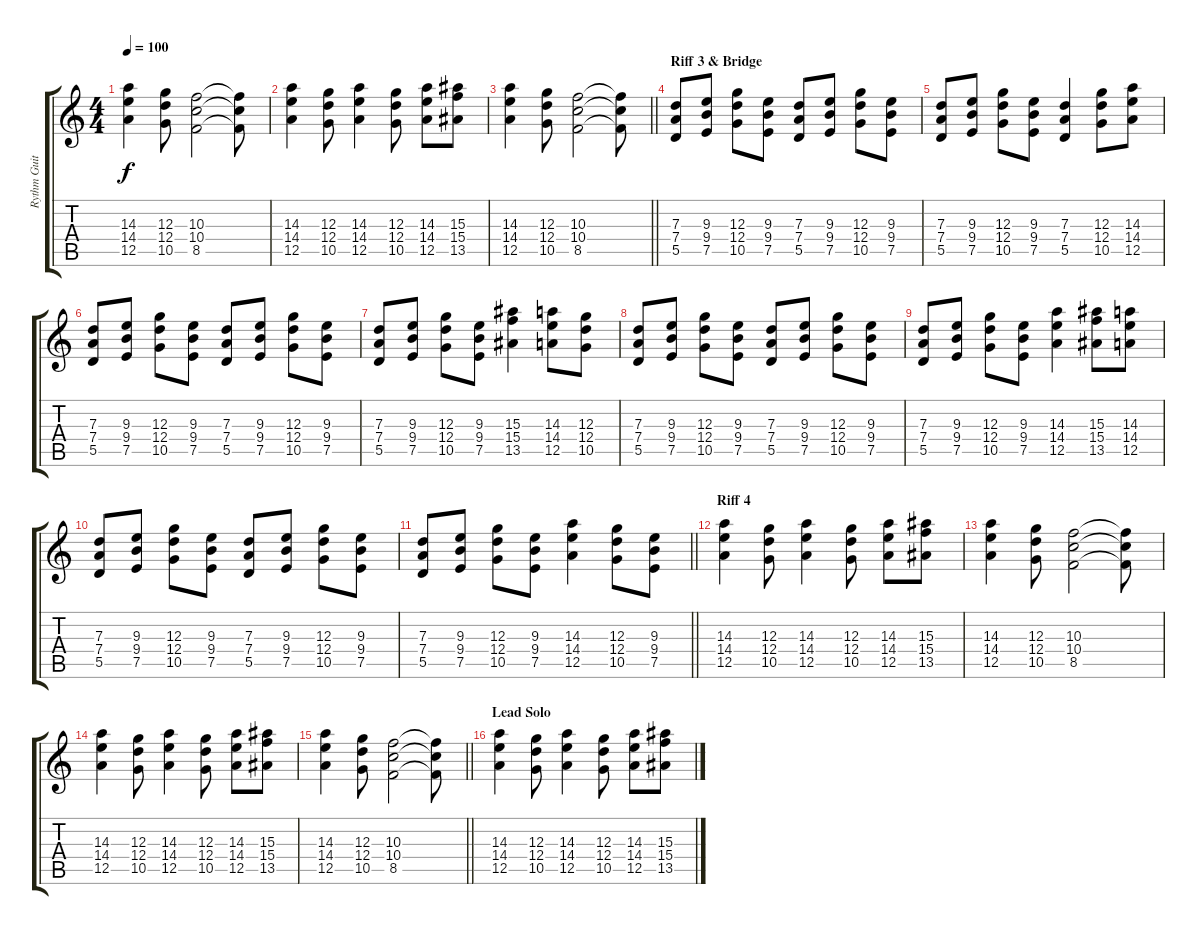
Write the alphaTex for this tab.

\track ("Rythm Guitar" "Rythm Guit") {instrument overdrivenguitar}
\staff {score tabs}
\tuning (E4 B3 G3 D3 A2 E2) {hide}
\ts (4 4)
\tempo 100
\clef g2
\ks c
(14.3 14.4 12.5).4{dy f} (12.3 12.4 10.5).8 (10.3 10.4 8.5).2 (10.3{t} 10.4{t} 8.5{t}).8 |
(14.3 14.4 12.5).4 (12.3 12.4 10.5).8 (14.3 14.4 12.5).4 (12.3 12.4 10.5).8 (14.3 14.4 12.5).8 (15.3 15.4 13.5).8 |
\barLineRight lightlight
(14.3 14.4 12.5).4 (12.3 12.4 10.5).8 (10.3 10.4 8.5).2 (10.3{t} 10.4{t} 8.5{t}).8 |
\section ("" "Riff 3 & Bridge")
(7.3 7.4 5.5).8 (9.3 9.4 7.5).8 (12.3 12.4 10.5).8 (9.3 9.4 7.5).8 (7.3 7.4 5.5).8 (9.3 9.4 7.5).8 (12.3 12.4 10.5).8 (9.3 9.4 7.5).8 |
(7.3 7.4 5.5).8 (9.3 9.4 7.5).8 (12.3 12.4 10.5).8 (9.3 9.4 7.5).8 (7.3 7.4 5.5).4 (12.3 12.4 10.5).8 (14.3 14.4 12.5).8 |
(7.3 7.4 5.5).8 (9.3 9.4 7.5).8 (12.3 12.4 10.5).8 (9.3 9.4 7.5).8 (7.3 7.4 5.5).8 (9.3 9.4 7.5).8 (12.3 12.4 10.5).8 (9.3 9.4 7.5).8 |
(7.3 7.4 5.5).8 (9.3 9.4 7.5).8 (12.3 12.4 10.5).8 (9.3 9.4 7.5).8 (15.3 15.4 13.5).4 (14.3 14.4 12.5).8 (12.3 12.4 10.5).8 |
(7.3 7.4 5.5).8 (9.3 9.4 7.5).8 (12.3 12.4 10.5).8 (9.3 9.4 7.5).8 (7.3 7.4 5.5).8 (9.3 9.4 7.5).8 (12.3 12.4 10.5).8 (9.3 9.4 7.5).8 |
(7.3 7.4 5.5).8 (9.3 9.4 7.5).8 (12.3 12.4 10.5).8 (9.3 9.4 7.5).8 (14.3 14.4 12.5).4 (15.3 15.4 13.5).8 (14.3 14.4 12.5).8 |
(7.3 7.4 5.5).8 (9.3 9.4 7.5).8 (12.3 12.4 10.5).8 (9.3 9.4 7.5).8 (7.3 7.4 5.5).8 (9.3 9.4 7.5).8 (12.3 12.4 10.5).8 (9.3 9.4 7.5).8 |
\barLineRight lightlight
(7.3 7.4 5.5).8 (9.3 9.4 7.5).8 (12.3 12.4 10.5).8 (9.3 9.4 7.5).8 (14.3 14.4 12.5).4 (12.3 12.4 10.5).8 (9.3 9.4 7.5).8 |
\section ("" "Riff 4")
(14.3 14.4 12.5).4 (12.3 12.4 10.5).8 (14.3 14.4 12.5).4 (12.3 12.4 10.5).8 (14.3 14.4 12.5).8 (15.3 15.4 13.5).8 |
(14.3 14.4 12.5).4 (12.3 12.4 10.5).8 (10.3 10.4 8.5).2 (10.3{t} 10.4{t} 8.5{t}).8 |
(14.3 14.4 12.5).4 (12.3 12.4 10.5).8 (14.3 14.4 12.5).4 (12.3 12.4 10.5).8 (14.3 14.4 12.5).8 (15.3 15.4 13.5).8 |
\barLineRight lightlight
(14.3 14.4 12.5).4 (12.3 12.4 10.5).8 (10.3 10.4 8.5).2 (10.3{t} 10.4{t} 8.5{t}).8 |
\section ("" "Lead Solo")
(14.3 14.4 12.5).4 (12.3 12.4 10.5).8 (14.3 14.4 12.5).4 (12.3 12.4 10.5).8 (14.3 14.4 12.5).8 (15.3 15.4 13.5).8
